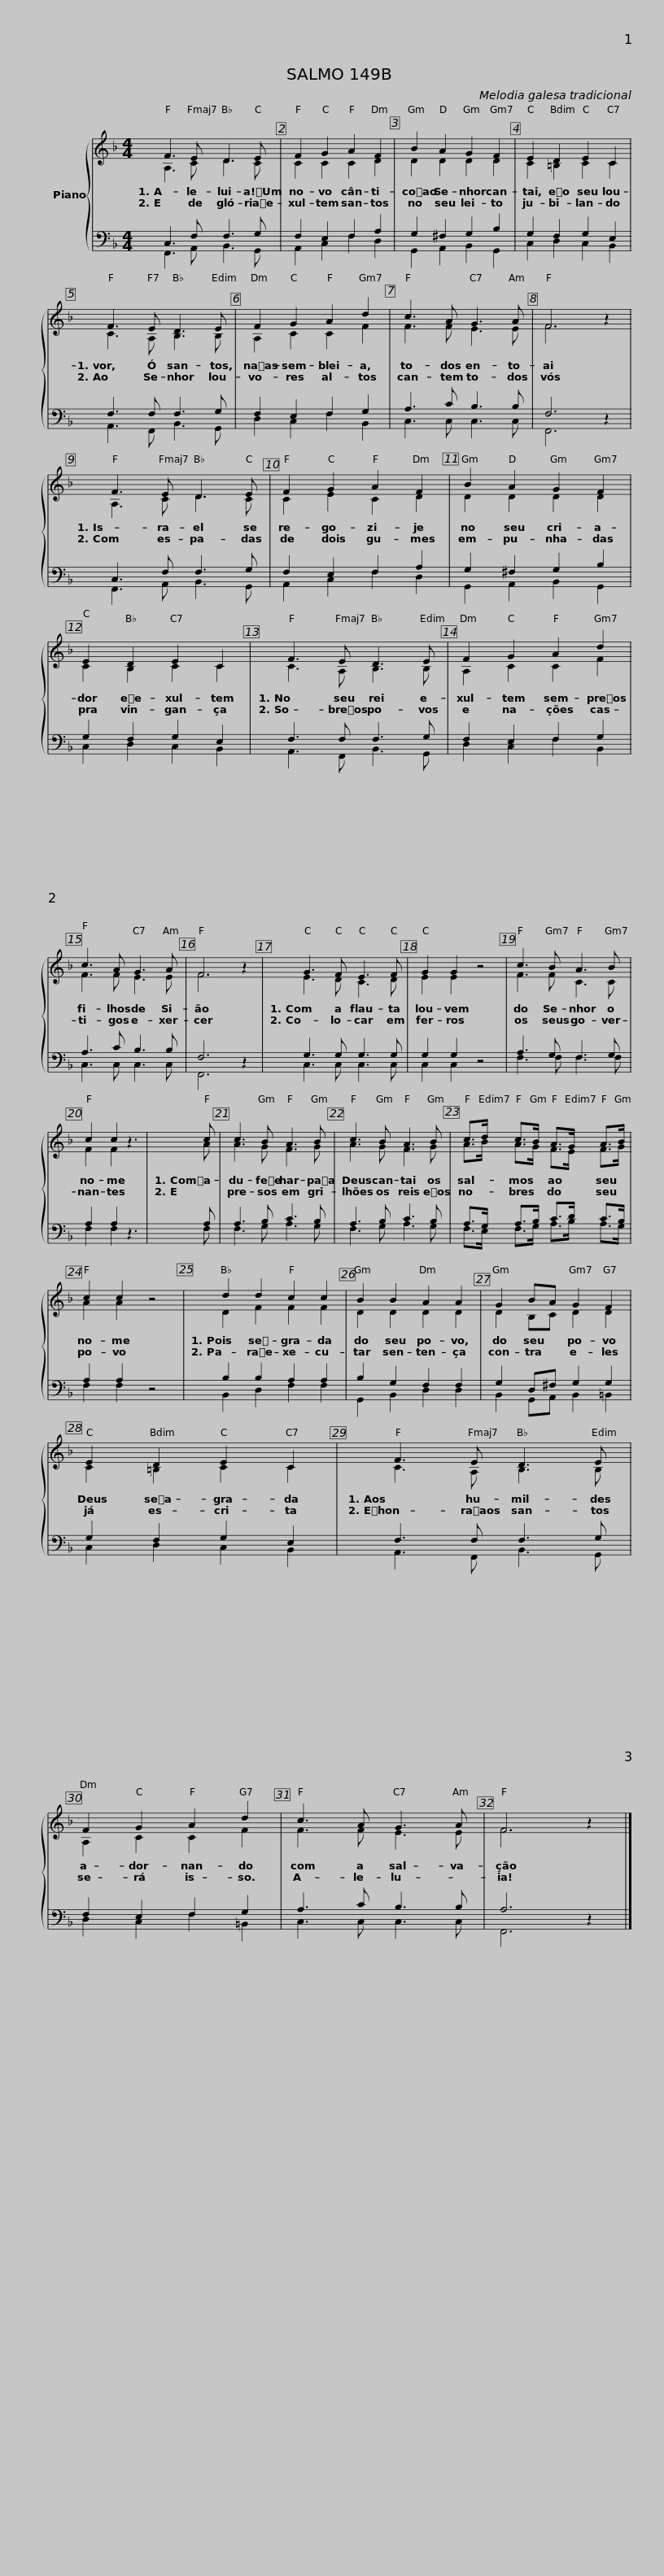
X:1
%%score { ( 1 2 ) | ( 3 4 ) }
L:1/8
M:4/4
I:linebreak $
K:F
V:1 treble
V:2 treble
V:3 bass
V:4 bass
V:1
 F3 E D3 E | F2 G2 A2 F2 | B2 A2 G2 F2 | E2 D2 E2 C2 |$ F3 E D3 E | %5
 F2 G2 A2 d2 | c3 A G3 A | F6 z2 |$ F3 E D3 E | F2 G2 A2 F2 | %10
 B2 A2 G2 F2 | E2 D2 E2 C2 |$ F3 E D3 E | F2 G2 A2 d2 | c3 A G3 A | %15
 F6 z2 |$ G3 F E3 F | G2 G2 z4 | c3 B A3 B | c2 c2 z3 |$ %20
 c | c3 B A3 B | c3 B A3 B | c>d c>B A>G A>B | c2 c2 z4 |$ %25
 d2 d2 c2 c2 | B2 B2 A2 A2 | G2 BA G2 F2 | E2 D2 E2 C2 |$ F3 E D3 E | %30
 F2 G2 A2 d2 | c3 A G3 A | F6 z2 |] %33
V:2
 A,3 C D3 C | C2 C2 C2 D2 | D2 D2 D2 D2 | C2 =B,2 C2 C2 |$ C3 A, B,3 B, | %5
 A,2 C2 C2 F2 | F3 F E3 E | F6 x2 |$ A,3 C D3 C | C2 E2 C2 D2 | %10
 D2 D2 D2 D2 | C2 B,2 C2 C2 |$ C3 A, B,3 B, | A,2 C2 C2 F2 | F3 F E3 E | %15
 F6 x2 |$ E3 D C3 D | E2 E2 x4 | F3 F C3 C | F2 F2 x3 |$ %20
 A | A3 G F3 G | A3 G F3 G | A>B A>G F>E F>G | A2 A2 x4 |$ %25
 D2 F2 F2 F2 | D2 D2 D2 D2 | D2 B,C D2 D2 | C2 =B,2 C2 C2 |$ C3 A, B,3 B, | %30
 A,2 C2 C2 F2 | F3 F E3 E | F6 x2 |] %33
V:3
 C,3 F, F,3 G, | F,2 E,2 F,2 A,2 | G,2 ^F,2 G,2 B,2 | G,2 F,2 G,2 E,2 |$ F,3 F, F,3 G, | %5
 F,2 E,2 F,2 G,2 | A,3 C B,3 B, | F,6 z2 |$ C,3 F, F,3 G, | F,2 E,2 F,2 A,2 | %10
 G,2 ^F,2 G,2 B,2 | G,2 F,2 G,2 E,2 |$ F,3 F, F,3 G, | F,2 E,2 F,2 G,2 | A,3 C B,3 B, | %15
 F,6 z2 |$ G,3 G, G,3 G, | G,2 G,2 z4 | A,3 G, F,3 G, | A,2 A,2 z3 |$ %20
 A, | A,3 B, C3 B, | A,3 B, C3 B, | A,>G, A,>B, C>D C>B, | A,2 A,2 z4 |$ %25
 B,2 B,2 A,2 A,2 | B,2 G,2 F,2 F,2 | G,2 D,^F, G,2 G,2 | G,2 F,2 G,2 E,2 |$ F,3 F, F,3 G, | %30
 F,2 E,2 F,2 G,2 | A,3 C B,3 B, | A,6 z2 |] %33
V:4
 F,,3 A,, B,,3 G,, | A,,2 C,2 F,2 D,2 | G,,2 A,,2 B,,2 G,,2 | C,2 D,2 C,2 B,,2 |$ A,,3 F,, B,,3 G,, | %5
 D,2 C,2 F,2 B,,2 | C,3 C, C,3 C, | F,,6 x2 |$ F,,3 A,, B,,3 G,, | A,,2 C,2 F,2 D,2 | %10
 G,,2 A,,2 B,,2 G,,2 | C,2 D,2 C,2 B,,2 |$ A,,3 F,, B,,3 G,, | D,2 C,2 F,2 B,,2 | C,3 C, C,3 C, | %15
 F,,6 x2 |$ C,3 C, C,3 C, | C,2 C,2 x4 | F,3 F, F,3 F, | F,2 F,2 x3 |$ %20
 F, | F,3 G, A,3 G, | F,3 G, A,3 G, | F,>E, F,>G, A,>B, A,>G, | F,2 F,2 x4 |$ %25
 B,,2 D,2 F,2 F,2 | G,,2 B,,2 D,2 D,2 | B,,2 G,,A,, B,,2 =B,,2 | C,2 D,2 C,2 B,,2 |$ A,,3 F,, B,,3 G,, | %30
 D,2 C,2 F,2 =B,,2 | C,3 C, C,3 C, | F,,6 x2 |] %33
